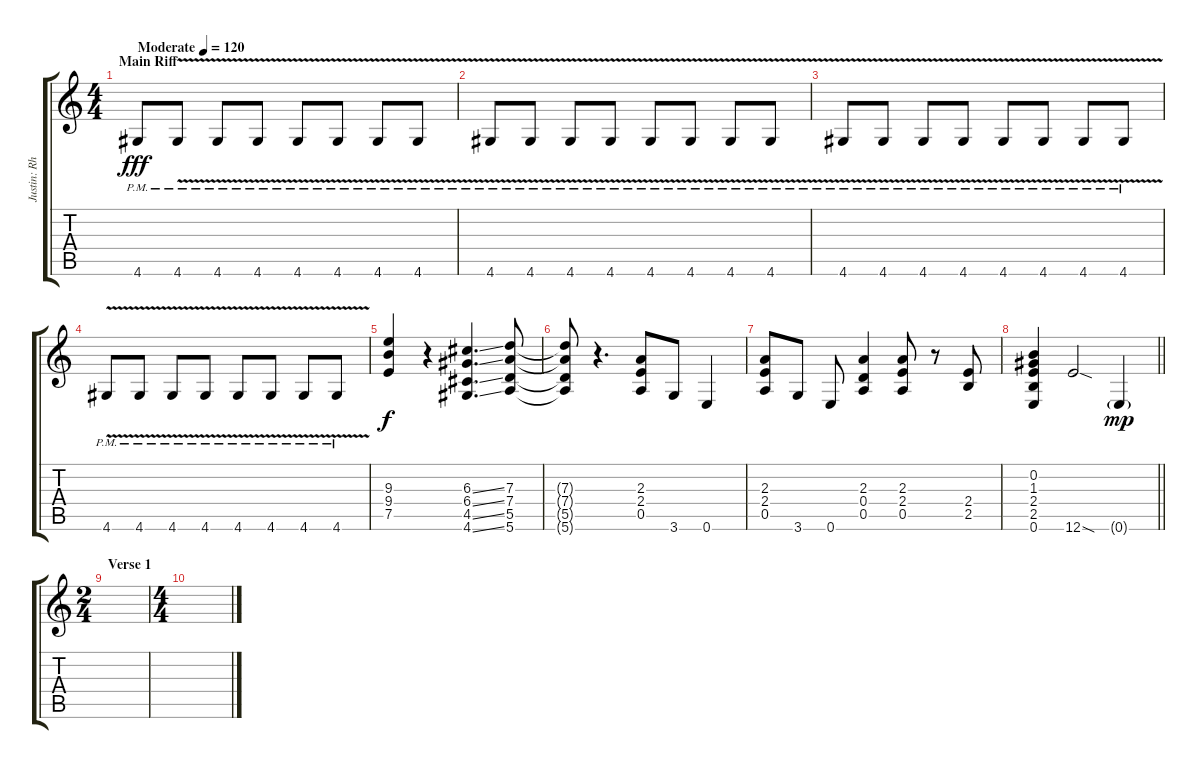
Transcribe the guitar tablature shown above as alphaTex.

\track ("Justin: Rhythm And Solo Guitar" "Justin: Rh") {instrument distortionguitar}
\staff {score tabs}
\tuning (E4 B3 G3 D3 A2 E2) {hide}
\ts (4 4)
\section ("" "Main Riff")
\tempo (120 "Moderate")
\clef g2
\ks c
4.6{pm}.8{dy fff volume 3 instrument distortionguitar} 4.6{v pm}.8 4.6{v pm}.8 4.6{v pm}.8 4.6{v pm}.8 4.6{v pm}.8 4.6{v pm}.8 4.6{v pm}.8 |
4.6{v pm}.8 4.6{v pm}.8 4.6{v pm}.8 4.6{v pm}.8 4.6{v pm}.8 4.6{v pm}.8 4.6{v pm}.8 4.6{v pm}.8 |
4.6{v pm}.8 4.6{v pm}.8 4.6{v pm}.8 4.6{v pm}.8 4.6{v pm}.8 4.6{v pm}.8 4.6{v pm}.8 4.6{v pm}.8 |
4.6{v pm}.8 4.6{v pm}.8 4.6{v pm}.8 4.6{v pm}.8 4.6{v pm}.8 4.6{v pm}.8 4.6{v pm}.8 4.6{v pm}.8 |
(9.3 9.4 7.5).4{dy f} r.4 (6.3{ss} 6.4{ss} 4.5{ss} 4.6{ss}).4{d} (7.3 7.4 5.5 5.6).8 |
(7.3{t} 7.4{t} 5.5{t} 5.6{t}).8 r.4{d} (2.3 2.4 0.5).8 3.6.8 0.6.4 |
(2.3 2.4 0.5).8 3.6.8 0.6.8 (2.3 0.4 0.5).4 (2.3 2.4 0.5).8 r.8 (2.4 2.5).8 |
\barLineRight lightlight
(0.2 1.3 2.4 2.5 0.6).4 12.6{sod}.2 0.6{g}.4{dy mp} |
\ts (2 4)
\section ("" "Verse 1")
|
\ts (4 4)
